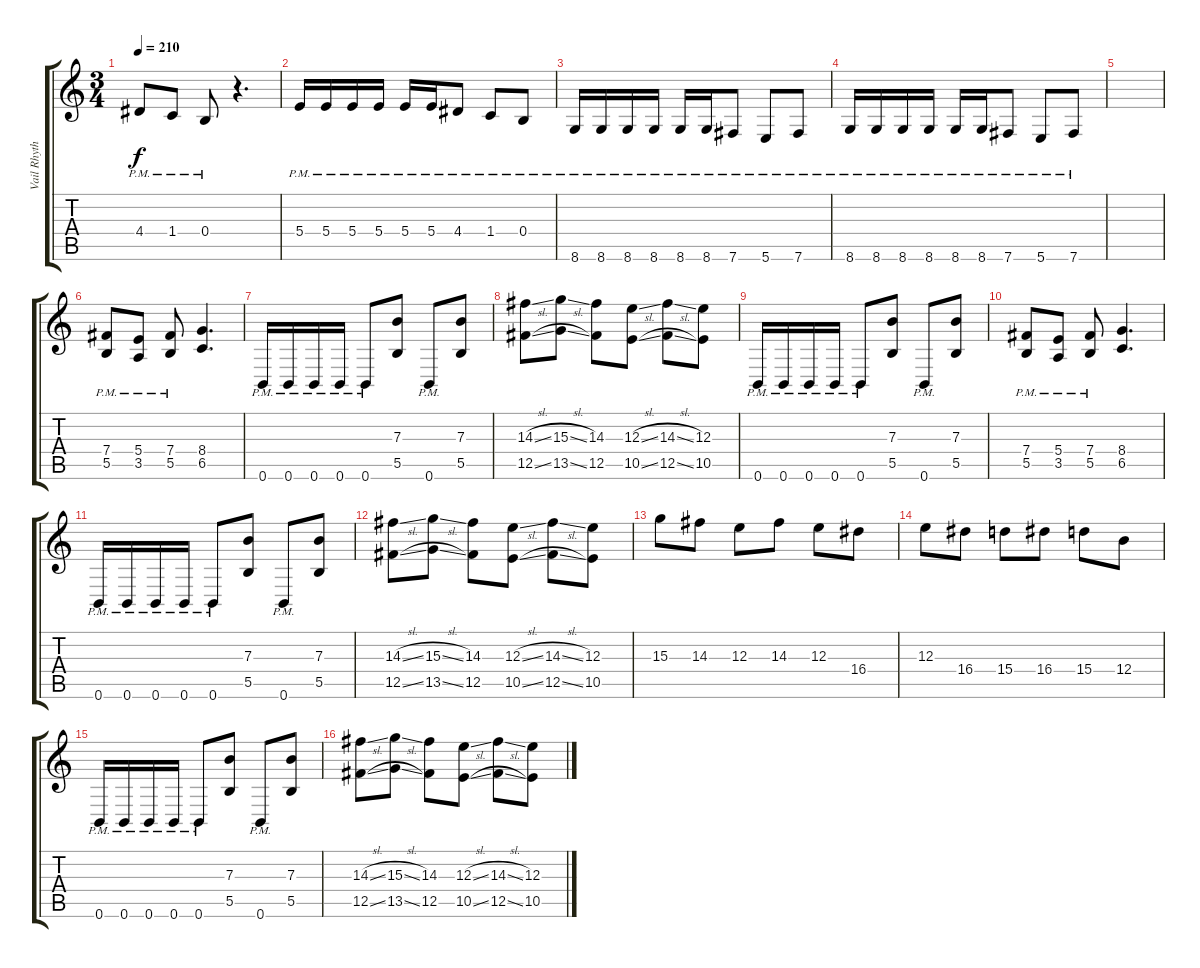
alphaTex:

\track ("Vail Rhythm" "Vail Rhyth") {instrument overdrivenguitar}
\staff {score tabs}
\tuning (Db4 Ab3 E3 B2 Gb2 B1) {hide}
\ts (3 4)
\tempo 210
\clef g2
\ks c
4.4{pm}.8{dy f} 1.4{pm}.8 0.4{pm}.8 r.4{d} |
5.4{pm}.16 5.4{pm}.16 5.4{pm}.16 5.4{pm}.16 5.4{pm}.16 5.4{pm}.16 4.4{pm}.8 1.4{pm}.8 0.4{pm}.8 |
8.6{pm}.16 8.6{pm}.16 8.6{pm}.16 8.6{pm}.16 8.6{pm}.16 8.6{pm}.16 7.6{pm}.8 5.6{pm}.8 7.6{pm}.8 |
8.6{pm}.16 8.6{pm}.16 8.6{pm}.16 8.6{pm}.16 8.6{pm}.16 8.6{pm}.16 7.6{pm}.8 5.6{pm}.8 7.6{pm}.8 |
|
(7.4{pm} 5.5{pm}).8 (5.4{pm} 3.5{pm}).8 (7.4{pm} 5.5{pm}).8 (8.4 6.5).4{d} |
0.6{pm}.16 0.6{pm}.16 0.6{pm}.16 0.6{pm}.16 0.6{pm}.8 (7.3 5.5).8 0.6{pm}.8 (7.3 5.5).8 |
(14.3{sl} 12.5{sl}).8 (15.3{sl} 13.5{sl}).8 (14.3 12.5).8 (12.3{sl} 10.5{sl}).8 (14.3{sl} 12.5{sl}).8 (12.3 10.5).8 |
0.6{pm}.16 0.6{pm}.16 0.6{pm}.16 0.6{pm}.16 0.6{pm}.8 (7.3 5.5).8 0.6{pm}.8 (7.3 5.5).8 |
(7.4{pm} 5.5{pm}).8 (5.4{pm} 3.5{pm}).8 (7.4{pm} 5.5{pm}).8 (8.4 6.5).4{d} |
0.6{pm}.16 0.6{pm}.16 0.6{pm}.16 0.6{pm}.16 0.6{pm}.8 (7.3 5.5).8 0.6{pm}.8 (7.3 5.5).8 |
(14.3{sl} 12.5{sl}).8 (15.3{sl} 13.5{sl}).8 (14.3 12.5).8 (12.3{sl} 10.5{sl}).8 (14.3{sl} 12.5{sl}).8 (12.3 10.5).8 |
15.3.8 14.3.8 12.3.8 14.3.8 12.3.8 16.4.8 |
12.3.8 16.4.8 15.4.8 16.4.8 15.4.8 12.4.8 |
0.6{pm}.16 0.6{pm}.16 0.6{pm}.16 0.6{pm}.16 0.6{pm}.8 (7.3 5.5).8 0.6{pm}.8 (7.3 5.5).8 |
(14.3{sl} 12.5{sl}).8 (15.3{sl} 13.5{sl}).8 (14.3 12.5).8 (12.3{sl} 10.5{sl}).8 (14.3{sl} 12.5{sl}).8 (12.3 10.5).8
